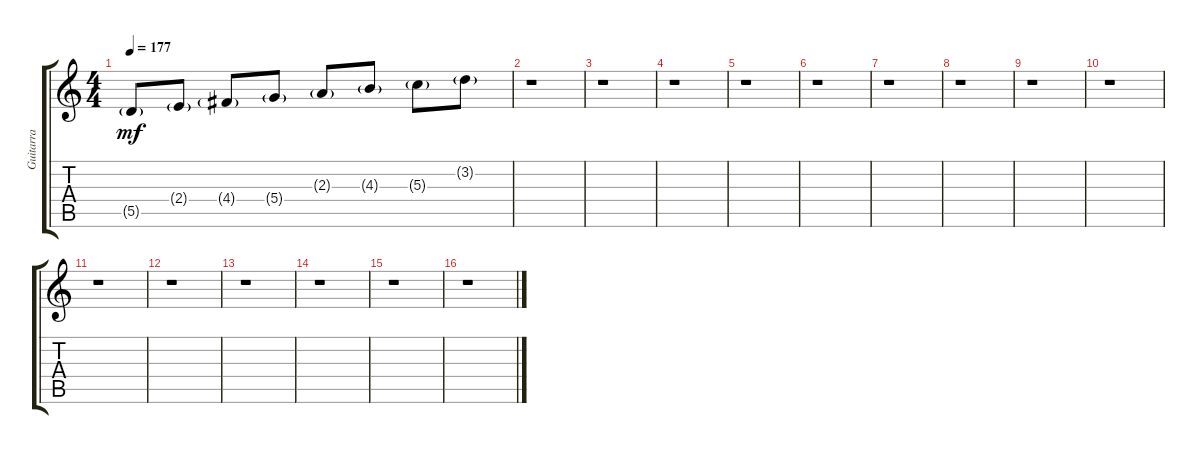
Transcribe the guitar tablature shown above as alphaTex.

\track ("Guitarra" "Guitarra") {instrument distortionguitar}
\staff {score tabs}
\tuning (E4 B3 G3 D3 A2 E2) {hide}
\ts (4 4)
\tempo 177
\clef g2
\ks c
5.5{g}.8{dy mf} 2.4{g}.8 4.4{g}.8 5.4{g}.8 2.3{g}.8 4.3{g}.8 5.3{g}.8 3.2{g}.8 |
r.1 |
r.1 |
r.1 |
r.1 |
r.1 |
r.1 |
r.1 |
r.1 |
r.1 |
r.1 |
r.1 |
r.1 |
r.1 |
r.1 |
r.1
